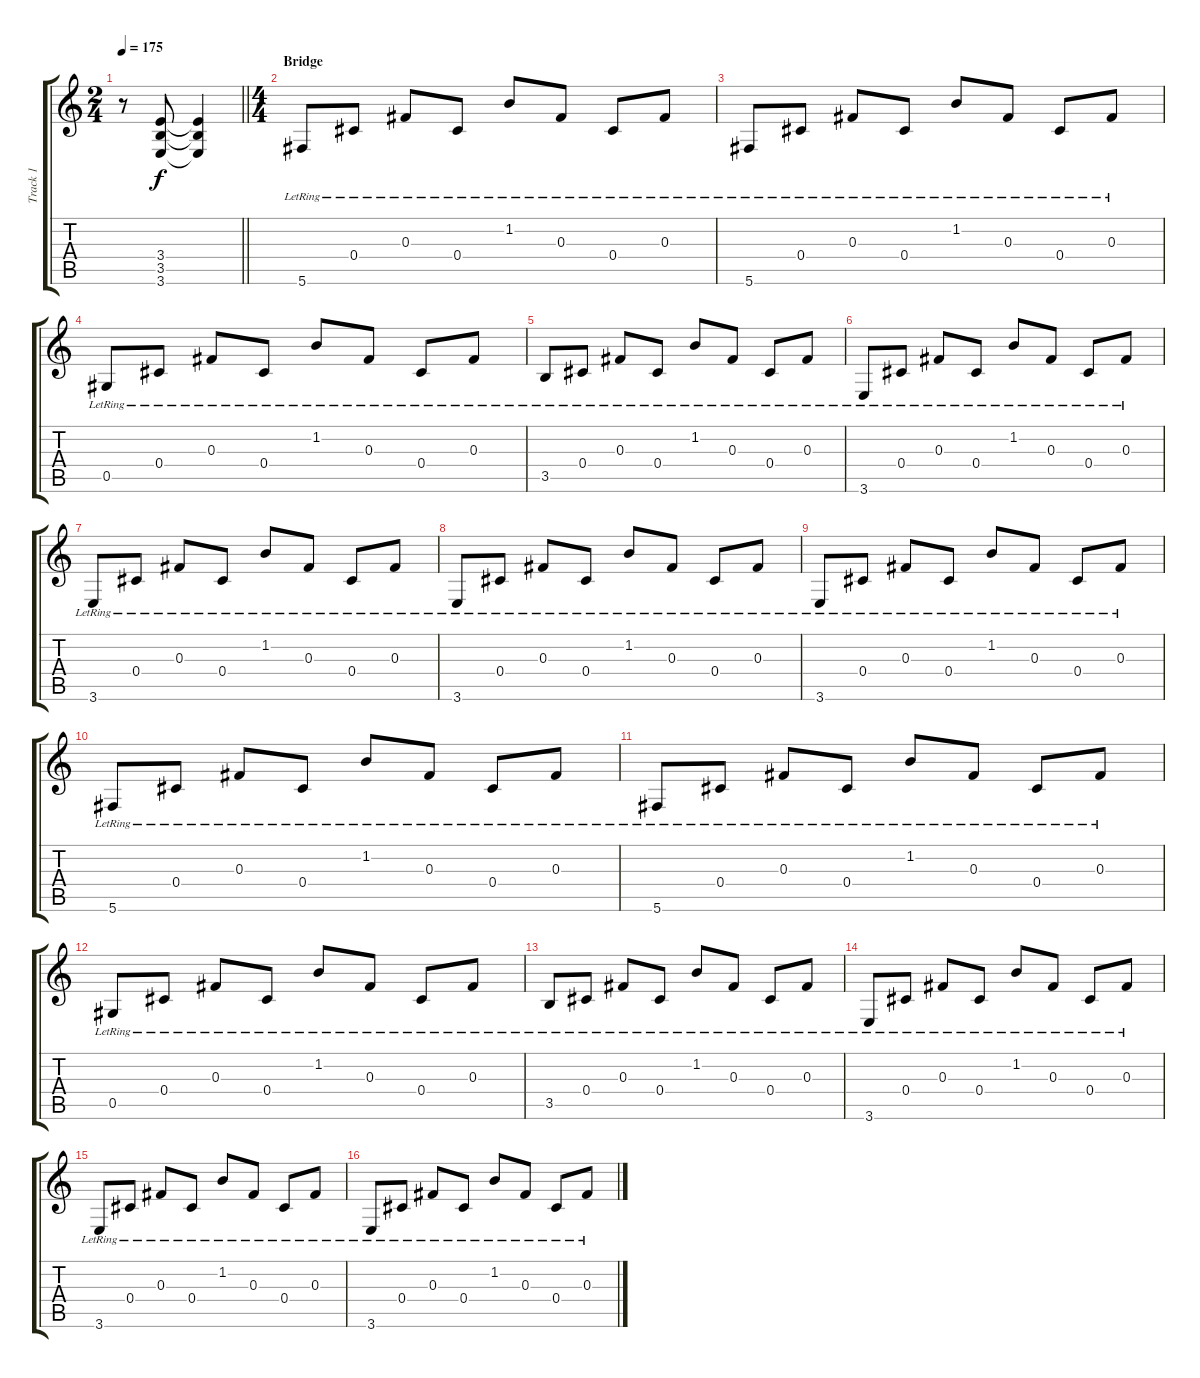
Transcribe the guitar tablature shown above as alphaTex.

\track ("Track 1" "Track 1") {instrument overdrivenguitar}
\staff {score tabs}
\tuning (Eb4 Bb3 Gb3 Db3 Ab2 Db2) {hide}
\ts (2 4)
\tempo 175
\clef g2
\barLineRight lightlight
\ks c
r.8{dy f} (3.4 3.5 3.6).8 (3.4{t} 3.5{t} 3.6{t}).4 |
\ts (4 4)
\section ("" "Bridge")
5.6{lr}.8{volume 12 instrument overdrivenguitar} 0.4{lr}.8 0.3{lr}.8 0.4{lr}.8 1.2{lr}.8 0.3{lr}.8 0.4{lr}.8 0.3{lr}.8 |
5.6{lr}.8 0.4{lr}.8 0.3{lr}.8 0.4{lr}.8 1.2{lr}.8 0.3{lr}.8 0.4{lr}.8 0.3{lr}.8 |
0.5{lr}.8 0.4{lr}.8 0.3{lr}.8 0.4{lr}.8 1.2{lr}.8 0.3{lr}.8 0.4{lr}.8 0.3{lr}.8 |
3.5{lr}.8 0.4{lr}.8 0.3{lr}.8 0.4{lr}.8 1.2{lr}.8 0.3{lr}.8 0.4{lr}.8 0.3{lr}.8 |
3.6{lr}.8 0.4{lr}.8 0.3{lr}.8 0.4{lr}.8 1.2{lr}.8 0.3{lr}.8 0.4{lr}.8 0.3{lr}.8 |
3.6{lr}.8 0.4{lr}.8 0.3{lr}.8 0.4{lr}.8 1.2{lr}.8 0.3{lr}.8 0.4{lr}.8 0.3{lr}.8 |
3.6{lr}.8 0.4{lr}.8 0.3{lr}.8 0.4{lr}.8 1.2{lr}.8 0.3{lr}.8 0.4{lr}.8 0.3{lr}.8 |
3.6{lr}.8 0.4{lr}.8 0.3{lr}.8 0.4{lr}.8 1.2{lr}.8 0.3{lr}.8 0.4{lr}.8 0.3{lr}.8 |
5.6{lr}.8 0.4{lr}.8 0.3{lr}.8 0.4{lr}.8 1.2{lr}.8 0.3{lr}.8 0.4{lr}.8 0.3{lr}.8 |
5.6{lr}.8 0.4{lr}.8 0.3{lr}.8 0.4{lr}.8 1.2{lr}.8 0.3{lr}.8 0.4{lr}.8 0.3{lr}.8 |
0.5{lr}.8 0.4{lr}.8 0.3{lr}.8 0.4{lr}.8 1.2{lr}.8 0.3{lr}.8 0.4{lr}.8 0.3{lr}.8 |
3.5{lr}.8 0.4{lr}.8 0.3{lr}.8 0.4{lr}.8 1.2{lr}.8 0.3{lr}.8 0.4{lr}.8 0.3{lr}.8 |
3.6{lr}.8 0.4{lr}.8 0.3{lr}.8 0.4{lr}.8 1.2{lr}.8 0.3{lr}.8 0.4{lr}.8 0.3{lr}.8 |
3.6{lr}.8 0.4{lr}.8 0.3{lr}.8 0.4{lr}.8 1.2{lr}.8 0.3{lr}.8 0.4{lr}.8 0.3{lr}.8 |
3.6{lr}.8 0.4{lr}.8 0.3{lr}.8 0.4{lr}.8 1.2{lr}.8 0.3{lr}.8 0.4{lr}.8 0.3{lr}.8
